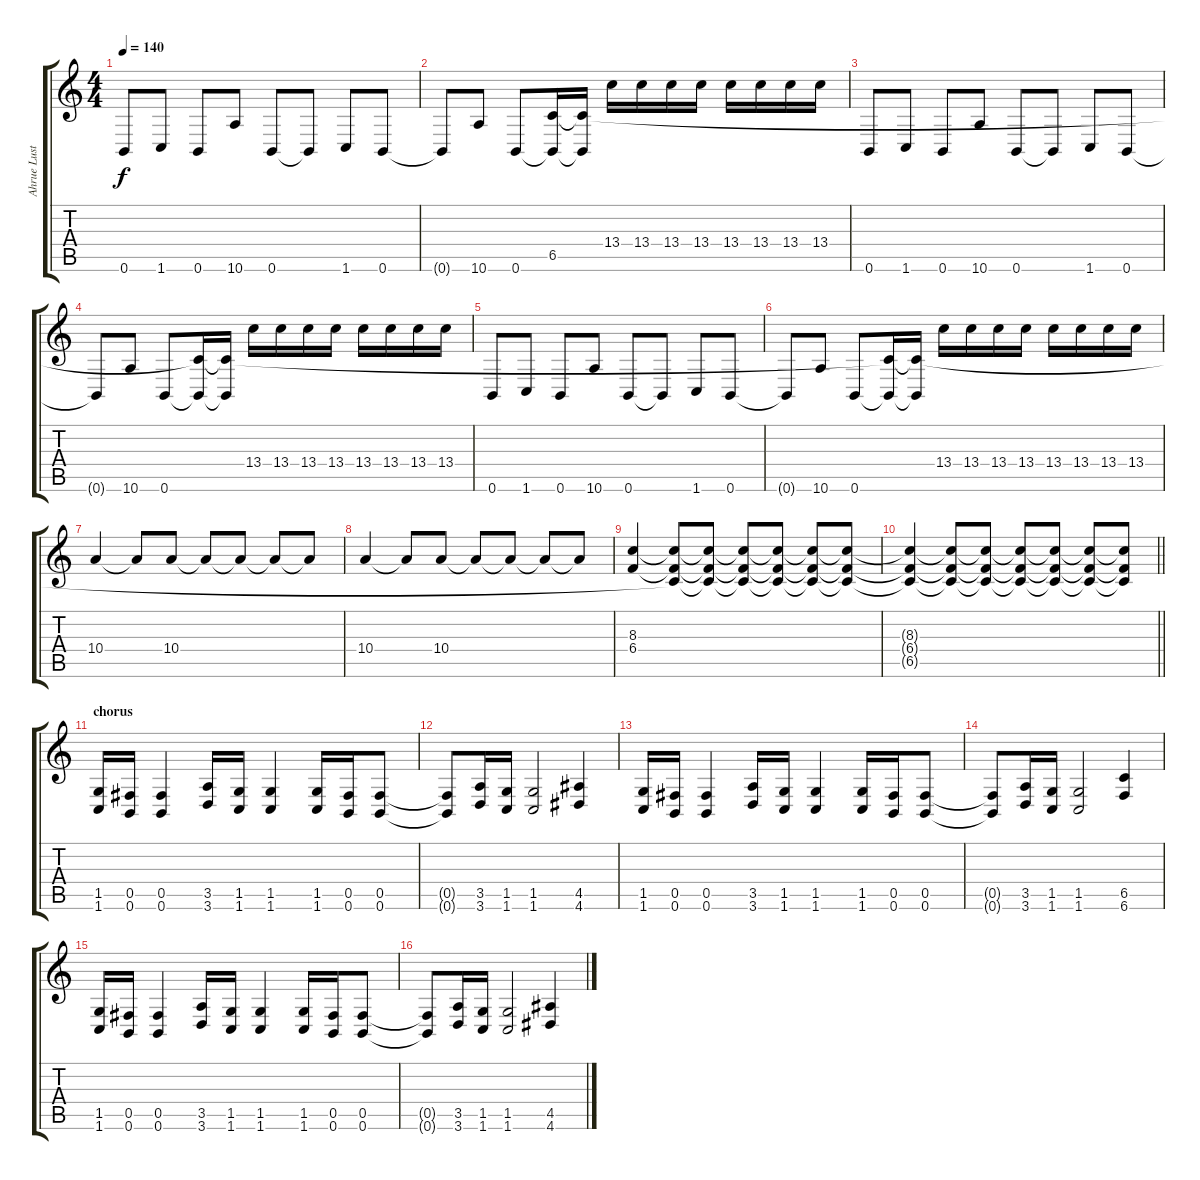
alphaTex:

\track ("Ahrue Luster" "Ahrue Lust") {solo instrument distortionguitar}
\staff {score tabs}
\tuning (Db4 Ab3 E3 B2 Gb2 B1) {hide}
\ts (4 4)
\tempo 140
\clef g2
\ks c
0.6.8{dy f} 1.6.8 0.6.8 10.6.8 0.6.8 0.6{t}.8 1.6.8 0.6.8 |
0.6{t}.8 10.6.8 0.6.8 (6.5{t} 0.6{t}).16 (6.5{t} 0.6{t}).16 13.4.16 13.4.16 13.4.16 13.4.16 13.4.16 13.4.16 13.4.16 13.4.16 |
0.6.8 1.6.8 0.6.8 10.6.8 0.6.8 0.6{t}.8 1.6.8 0.6.8 |
0.6{t}.8 10.6.8 0.6.8 (6.5{t} 0.6{t}).16 (6.5{t} 0.6{t}).16 13.4.16 13.4.16 13.4.16 13.4.16 13.4.16 13.4.16 13.4.16 13.4.16 |
0.6.8 1.6.8 0.6.8 10.6.8 0.6.8 0.6{t}.8 1.6.8 0.6.8 |
0.6{t}.8 10.6.8 0.6.8 (6.5{t} 0.6{t}).16 (6.5{t} 0.6{t}).16 13.4.16 13.4.16 13.4.16 13.4.16 13.4.16 13.4.16 13.4.16 13.4.16 |
10.4.4 10.4{t}.8 10.4.8 10.4{t}.8 10.4{t}.8 10.4{t}.8 10.4{t}.8 |
10.4.4 10.4{t}.8 10.4.8 10.4{t}.8 10.4{t}.8 10.4{t}.8 10.4{t}.8 |
(8.3 6.4).4 (8.3{t} 6.4{t} 6.5{t}).8 (8.3{t} 6.4{t} 6.5{t}).8 (8.3{t} 6.4{t} 6.5{t}).8 (8.3{t} 6.4{t} 6.5{t}).8 (8.3{t} 6.4{t} 6.5{t}).8 (8.3{t} 6.4{t} 6.5{t}).8 |
\barLineRight lightlight
(8.3{t} 6.4{t} 6.5{t}).4 (8.3{t} 6.4{t} 6.5{t}).8 (8.3{t} 6.4{t} 6.5{t}).8 (8.3{t} 6.4{t} 6.5{t}).8 (8.3{t} 6.4{t} 6.5{t}).8 (8.3{t} 6.4{t} 6.5{t}).8 (8.3{t} 6.4{t} 6.5{t}).8 |
\section ("" "chorus")
(1.5 1.6).16 (0.5 0.6).16 (0.5 0.6).4 (3.5 3.6).16 (1.5 1.6).16 (1.5 1.6).4 (1.5 1.6).16 (0.5 0.6).16 (0.5 0.6).8 |
(0.5{t} 0.6{t}).8 (3.5 3.6).16 (1.5 1.6).16 (1.5 1.6).2 (4.5 4.6).4 |
(1.5 1.6).16 (0.5 0.6).16 (0.5 0.6).4 (3.5 3.6).16 (1.5 1.6).16 (1.5 1.6).4 (1.5 1.6).16 (0.5 0.6).16 (0.5 0.6).8 |
(0.5{t} 0.6{t}).8 (3.5 3.6).16 (1.5 1.6).16 (1.5 1.6).2 (6.5 6.6).4 |
(1.5 1.6).16 (0.5 0.6).16 (0.5 0.6).4 (3.5 3.6).16 (1.5 1.6).16 (1.5 1.6).4 (1.5 1.6).16 (0.5 0.6).16 (0.5 0.6).8 |
(0.5{t} 0.6{t}).8 (3.5 3.6).16 (1.5 1.6).16 (1.5 1.6).2 (4.5 4.6).4
